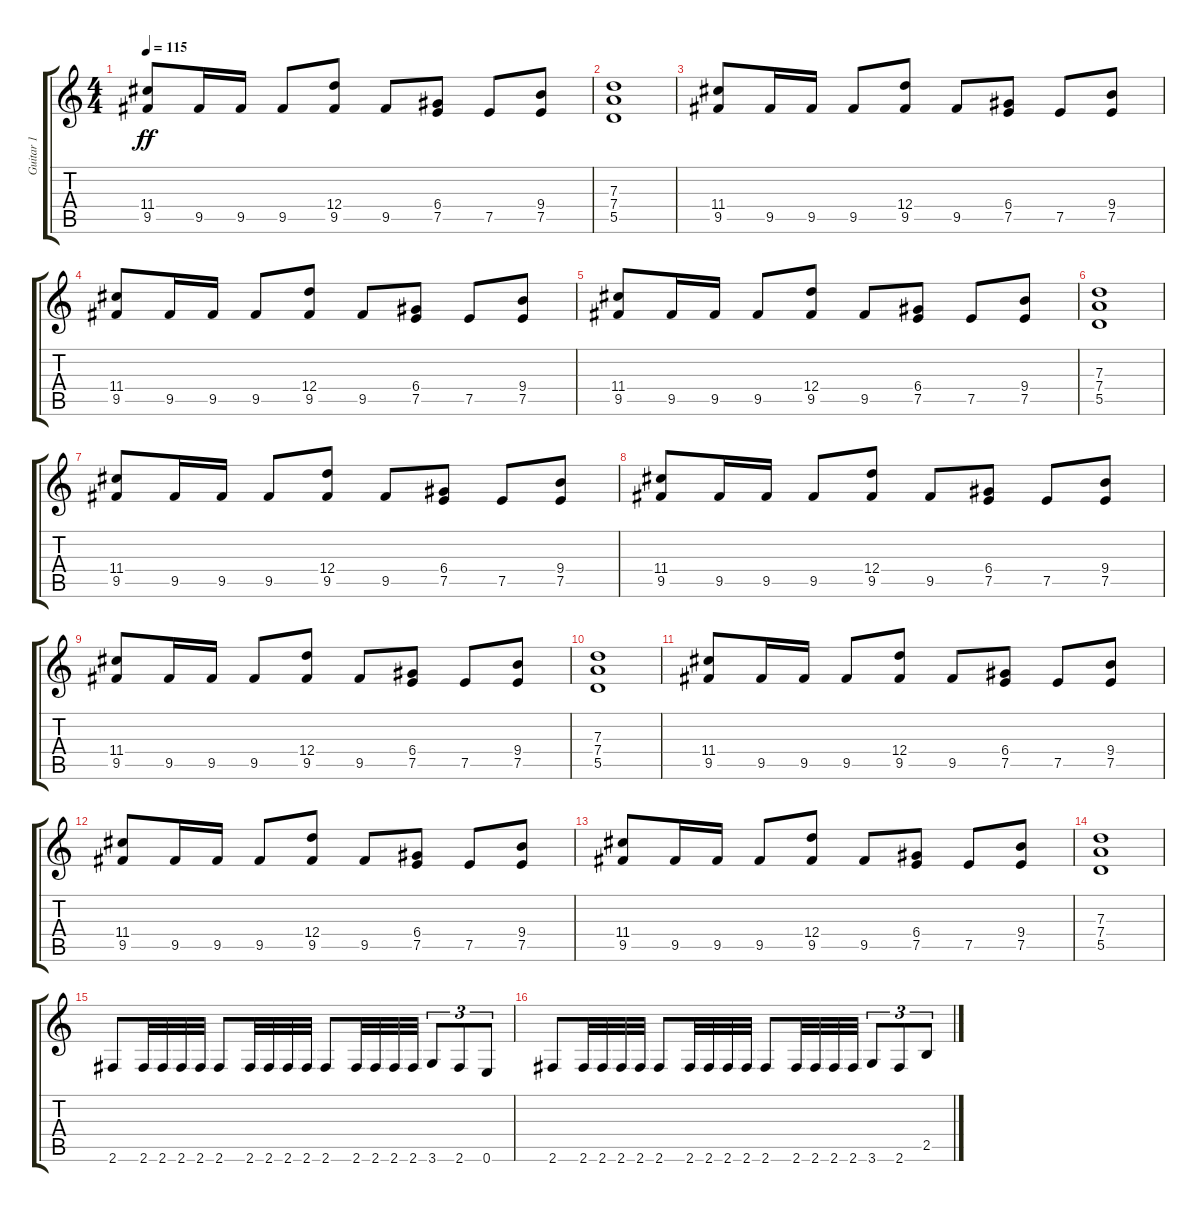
\track ("Guitar 1" "Guitar 1") {instrument distortionguitar}
\staff {score tabs}
\tuning (E4 B3 G3 D3 A2 E2) {hide}
\ts (4 4)
\tempo 115
\clef g2
\ks c
(11.4 9.5).8{dy ff} 9.5.16 9.5.16 9.5.8 (12.4 9.5).8 9.5.8 (6.4 7.5).8 7.5.8 (9.4 7.5).8 |
(7.3 7.4 5.5).1 |
(11.4 9.5).8 9.5.16 9.5.16 9.5.8 (12.4 9.5).8 9.5.8 (6.4 7.5).8 7.5.8 (9.4 7.5).8 |
(11.4 9.5).8 9.5.16 9.5.16 9.5.8 (12.4 9.5).8 9.5.8 (6.4 7.5).8 7.5.8 (9.4 7.5).8 |
(11.4 9.5).8 9.5.16 9.5.16 9.5.8 (12.4 9.5).8 9.5.8 (6.4 7.5).8 7.5.8 (9.4 7.5).8 |
(7.3 7.4 5.5).1 |
(11.4 9.5).8 9.5.16 9.5.16 9.5.8 (12.4 9.5).8 9.5.8 (6.4 7.5).8 7.5.8 (9.4 7.5).8 |
(11.4 9.5).8 9.5.16 9.5.16 9.5.8 (12.4 9.5).8 9.5.8 (6.4 7.5).8 7.5.8 (9.4 7.5).8 |
(11.4 9.5).8 9.5.16 9.5.16 9.5.8 (12.4 9.5).8 9.5.8 (6.4 7.5).8 7.5.8 (9.4 7.5).8 |
(7.3 7.4 5.5).1 |
(11.4 9.5).8 9.5.16 9.5.16 9.5.8 (12.4 9.5).8 9.5.8 (6.4 7.5).8 7.5.8 (9.4 7.5).8 |
(11.4 9.5).8 9.5.16 9.5.16 9.5.8 (12.4 9.5).8 9.5.8 (6.4 7.5).8 7.5.8 (9.4 7.5).8 |
(11.4 9.5).8 9.5.16 9.5.16 9.5.8 (12.4 9.5).8 9.5.8 (6.4 7.5).8 7.5.8 (9.4 7.5).8 |
(7.3 7.4 5.5).1 |
2.6.8 2.6.32 2.6.32 2.6.32 2.6.32 2.6.8 2.6.32 2.6.32 2.6.32 2.6.32 2.6.8 2.6.32 2.6.32 2.6.32 2.6.32 3.6.8{tu (3 2)} 2.6.8{tu (3 2)} 0.6.8{tu (3 2)} |
2.6.8 2.6.32 2.6.32 2.6.32 2.6.32 2.6.8 2.6.32 2.6.32 2.6.32 2.6.32 2.6.8 2.6.32 2.6.32 2.6.32 2.6.32 3.6.8{tu (3 2)} 2.6.8{tu (3 2)} 2.5.8{tu (3 2)}
